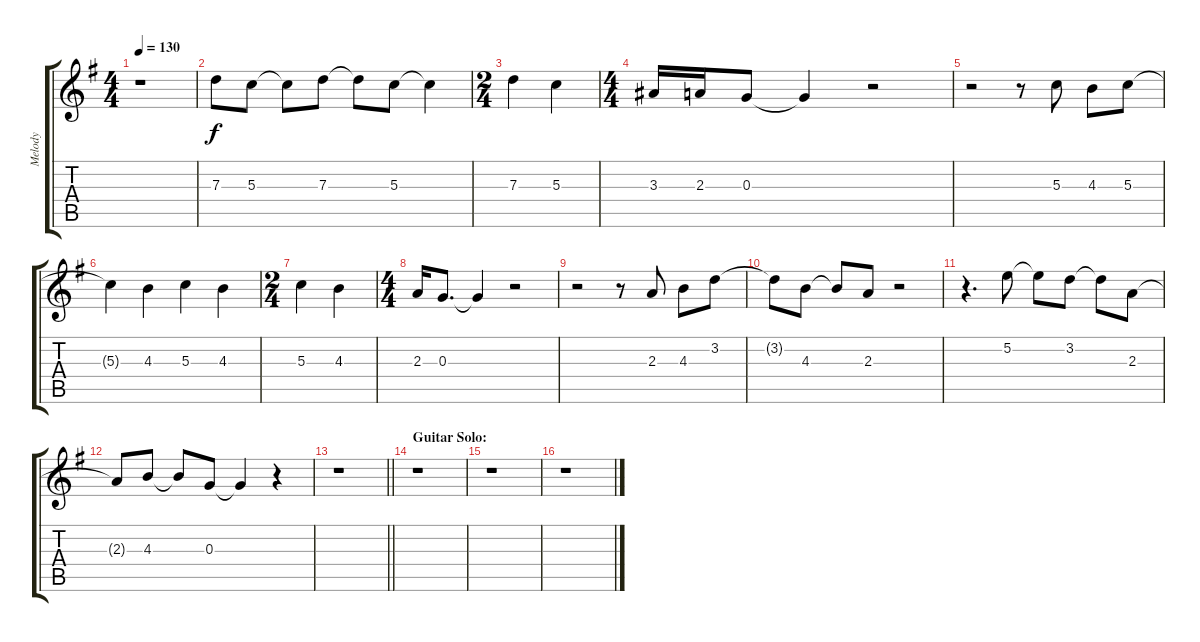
\track ("Melody" "Melody") {instrument acousticguitarnylon}
\staff {score tabs}
\tuning (E4 B3 G3 D3 A2 E2) {hide}
\ts (4 4)
\tempo 130
\clef g2
\ks g
r.1{dy f} |
7.3.8 5.3.8 5.3{t}.8 7.3.8 7.3{t}.8 5.3.8 5.3{t}.4 |
\ts (2 4)
7.3.4 5.3.4 |
\ts (4 4)
3.3.16 2.3.16 0.3.8 0.3{t}.4 r.2 |
r.2 r.8 5.3.8 4.3.8 5.3.8 |
5.3{t}.4 4.3.4 5.3.4 4.3.4 |
\ts (2 4)
5.3.4 4.3.4 |
\ts (4 4)
2.3.16 0.3.8{d} 0.3{t}.4 r.2 |
r.2 r.8 2.3.8 4.3.8 3.2.8 |
3.2{t}.8 4.3.8 4.3{t}.8 2.3.8 r.2 |
r.4{d} 5.2.8 5.2{t}.8 3.2.8 3.2{t}.8 2.3.8 |
2.3{t}.8 4.3.8 4.3{t}.8 0.3.8 0.3{t}.4 r.4 |
\barLineRight lightlight
r.1 |
\section ("" "Guitar Solo:")
r.1 |
r.1 |
r.1
